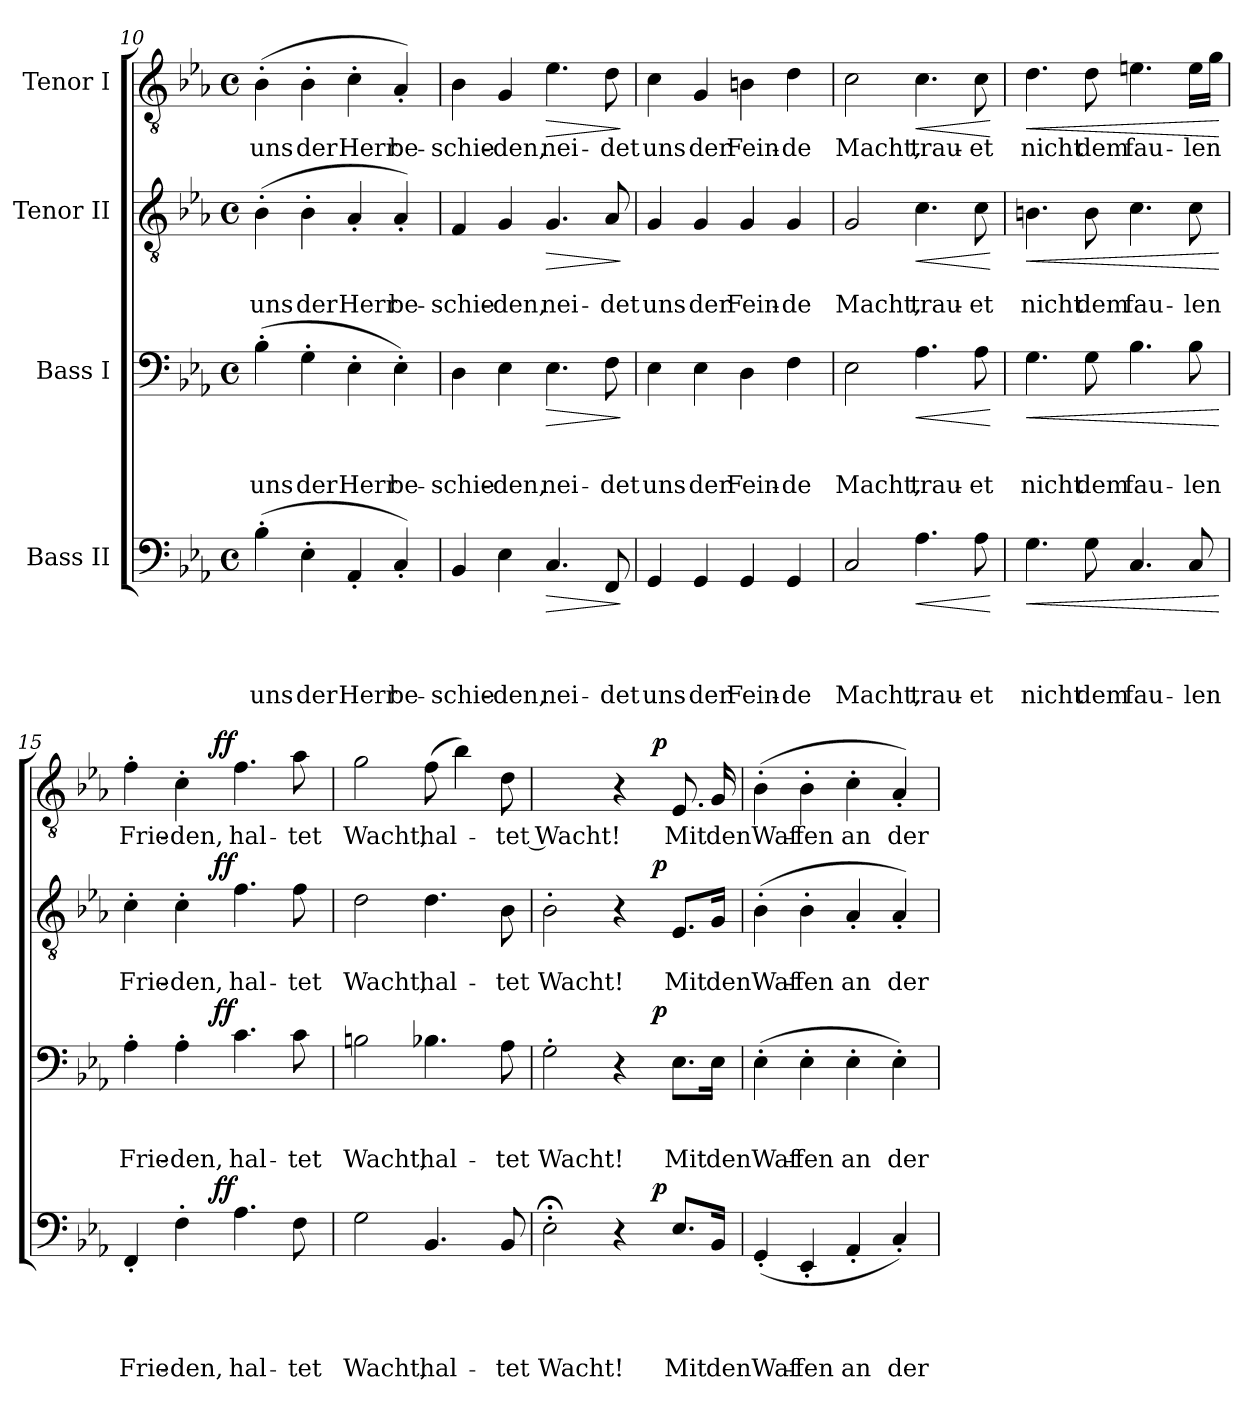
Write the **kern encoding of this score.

**kern	**text	**text	**text	**text	**dynam	**kern	**text	**text	**text	**dynam	**kern	**text	**text	**dynam	**kern	**text	**dynam
*part4	*part4	*part4	*part4	*part4	*part4	*part3	*part3	*part3	*part3	*part3	*part2	*part2	*part2	*part2	*part1	*part1	*part1
*staff4	*staff4	*staff4	*staff4	*staff4	*staff4	*staff3	*staff3	*staff3	*staff3	*staff3	*staff2	*staff2	*staff2	*staff2	*staff1	*staff1	*staff1
*I"Bass II	*	*	*	*	*	*I"Bass I	*	*	*	*	*I"Tenor II	*	*	*	*I"Tenor I	*	*
*clefF4	*	*	*	*	*	*clefF4	*	*	*	*	*clefGv2	*	*	*	*clefGv2	*	*
*k[b-e-a-]	*	*	*	*	*	*k[b-e-a-]	*	*	*	*	*k[b-e-a-]	*	*	*	*k[b-e-a-]	*	*
*E-:	*	*	*	*	*	*E-:	*	*	*	*	*E-:	*	*	*	*E-:	*	*
*M4/4	*	*	*	*	*	*M4/4	*	*	*	*	*M4/4	*	*	*	*M4/4	*	*
*met(c)	*	*	*	*	*	*met(c)	*	*	*	*	*met(c)	*	*	*	*met(c)	*	*
=10	=10	=10	=10	=10	=10	=10	=10	=10	=10	=10	=10	=10	=10	=10	=10	=10	=10
!	!	!	!	!LO:LY:b	!	!	!	!	!LO:LY:b	!	!	!	!LO:LY:b	!	!	!LO:LY:b	!
(>4B-'>\	.	.	.	uns	.	(>4B-'>\	.	.	uns	.	(>4B-'>\	.	uns	.	(>4B-'>\	uns	.
!	!	!	!	!LO:LY:b	!	!	!	!	!LO:LY:b	!	!	!	!LO:LY:b	!	!	!LO:LY:b	!
4E-'>\	.	.	.	der	.	4G'>\	.	.	der	.	4B-'>\	.	der	.	4B-'>\	der	.
!	!	!	!	!LO:LY:b	!	!	!	!	!LO:LY:b	!	!	!	!LO:LY:b	!	!	!LO:LY:b	!
4AA-'</	.	.	.	Herr	.	4E-'>\	.	.	Herr	.	4A-'</	.	Herr	.	4c'>\	Herr	.
!	!	!	!	!LO:LY:b	!	!	!	!	!LO:LY:b	!	!	!	!LO:LY:b	!	!	!LO:LY:b	!
4C'</)	.	.	.	be-	.	4E-'>\)	.	.	be-	.	4A-'</)	.	be-	.	4A-'</)	be-	.
=11	=11	=11	=11	=11	=11	=11	=11	=11	=11	=11	=11	=11	=11	=11	=11	=11	=11
!	!	!	!	!LO:LY:b	!	!	!	!	!LO:LY:b	!	!	!	!LO:LY:b	!	!	!LO:LY:b	!
4BB-/	.	.	.	-schie-	.	4D\	.	.	-schie-	.	4F/	.	-schie-	.	4B-\	-schie-	.
!	!	!	!	!LO:LY:b	!	!	!	!	!LO:LY:b	!	!	!	!LO:LY:b	!	!	!LO:LY:b	!
4E-\	.	.	.	-den,	.	4E-\	.	.	-den,	.	4G/	.	-den,	.	4G/	-den,	.
!	!	!	!	!LO:LY:b	!LO:HP:b	!	!	!	!LO:LY:b	!LO:HP:b	!	!	!LO:LY:b	!LO:HP:b	!	!LO:LY:b	!LO:HP:b
4.C/	.	.	.	nei-	>	4.E-\	.	.	nei-	>	4.G/	.	nei-	>	4.e-\	nei-	>
!	!	!	!	!LO:LY:b	!	!	!	!	!LO:LY:b	!	!	!	!LO:LY:b	!	!	!LO:LY:b	!
8FF/	.	.	.	-det	.	8F\	.	.	-det	.	8A-/	.	-det	.	8d\	-det	.
.	.	.	.	.	]	.	.	.	.	]	.	.	.	]	.	.	]
=12	=12	=12	=12	=12	=12	=12	=12	=12	=12	=12	=12	=12	=12	=12	=12	=12	=12
!	!	!	!	!LO:LY:b	!	!	!	!	!LO:LY:b	!	!	!	!LO:LY:b	!	!	!LO:LY:b	!
4GG/	.	.	.	uns	.	4E-\	.	.	uns	.	4G/	.	uns	.	4c\	uns	.
!	!	!	!	!LO:LY:b	!	!	!	!	!LO:LY:b	!	!	!	!LO:LY:b	!	!	!LO:LY:b	!
4GG/	.	.	.	der	.	4E-\	.	.	der	.	4G/	.	der	.	4G/	der	.
!	!	!	!	!LO:LY:b	!	!	!	!	!LO:LY:b	!	!	!	!LO:LY:b	!	!	!LO:LY:b	!
4GG/	.	.	.	Fein-	.	4D\	.	.	Fein-	.	4G/	.	Fein-	.	4Bn\	Fein-	.
!	!	!	!	!LO:LY:b	!	!	!	!	!LO:LY:b	!	!	!	!LO:LY:b	!	!	!LO:LY:b	!
4GG/	.	.	.	-de	.	4F\	.	.	-de	.	4G/	.	-de	.	4d\	-de	.
=13	=13	=13	=13	=13	=13	=13	=13	=13	=13	=13	=13	=13	=13	=13	=13	=13	=13
!	!	!	!	!LO:LY:b	!	!	!	!	!LO:LY:b	!	!	!	!LO:LY:b	!	!	!LO:LY:b	!
2C/	.	.	.	Macht,	.	2E-\	.	.	Macht,	.	2G/	.	Macht,	.	2c\	Macht,	.
!	!	!	!	!LO:LY:b	!LO:HP:b	!	!	!	!LO:LY:b	!LO:HP:b	!	!	!LO:LY:b	!LO:HP:b	!	!LO:LY:b	!LO:HP:b
4.A-\	.	.	.	trau-	<	4.A-\	.	.	trau-	<	4.c\	.	trau-	<	4.c\	trau-	<
!	!	!	!	!LO:LY:b	!	!	!	!	!LO:LY:b	!	!	!	!LO:LY:b	!	!	!LO:LY:b	!
8A-\	.	.	.	-et	.	8A-\	.	.	-et	.	8c\	.	-et	.	8c\	-et	.
.	.	.	.	.	[	.	.	.	.	[	.	.	.	[	.	.	[
!!LO:PB:g=z
=14	=14	=14	=14	=14	=14	=14	=14	=14	=14	=14	=14	=14	=14	=14	=14	=14	=14
!	!	!	!	!LO:LY:b	!LO:HP:b	!	!	!	!LO:LY:b	!LO:HP:b	!	!	!LO:LY:b	!LO:HP:b	!	!LO:LY:b	!LO:HP:b
4.G\	.	.	.	nicht	<	4.G\	.	.	nicht	<	4.Bn\	.	nicht	<	4.d\	nicht	<
!	!	!	!	!LO:LY:b	!	!	!	!	!LO:LY:b	!	!	!	!LO:LY:b	!	!	!LO:LY:b	!
8G\	.	.	.	dem	.	8G\	.	.	dem	.	8B\	.	dem	.	8d\	dem	.
!	!	!	!	!LO:LY:b	!	!	!	!	!LO:LY:b	!	!	!	!LO:LY:b	!	!	!LO:LY:b	!
4.C/	.	.	.	fau-	.	4.B-\	.	.	fau-	.	4.c\	.	fau-	.	4.en\	fau-	.
!	!	!	!	!LO:LY:b	!	!	!	!	!LO:LY:b	!	!	!	!LO:LY:b	!	!	!LO:LY:b	!
8C/	.	.	.	-len	.	8B-\	.	.	-len	.	8c\	.	-len	.	16e\LL	-len	.
.	.	.	.	.	.	.	.	.	.	.	.	.	.	.	16g\JJ	.	.
.	.	.	.	.	[	.	.	.	.	[	.	.	.	[	.	.	[
=15	=15	=15	=15	=15	=15	=15	=15	=15	=15	=15	=15	=15	=15	=15	=15	=15	=15
!	!	!	!	!LO:LY:b	!	!	!	!	!LO:LY:b	!	!	!	!LO:LY:b	!	!	!LO:LY:b	!
*^	*	*	*	*	*	*^	*	*	*	*	*^	*	*	*	*^	*	*
4FF'</	4..ryy	.	.	.	Frie-	.	4A-'>\	4..ryy	.	.	Frie-	.	4c'>\	4..ryy	.	Frie-	.	4f'>\	4..ryy	Frie-	.
!	!	!	!	!	!LO:LY:b	!	!	!	!	!	!LO:LY:b	!	!	!	!	!LO:LY:b	!	!	!	!LO:LY:b	!
4F'>\	.	.	.	.	-den,	.	4A-'>\	.	.	.	-den,	.	4c'>\	.	.	-den,	.	4c'>\	.	-den,	.
!	!	!	!	!	!	!LO:DY:a	!	!	!	!	!	!LO:DY:a	!	!	!	!	!LO:DY:a	!	!	!	!LO:DY:a
.	2ryy	.	.	.	.	ff	.	2ryy	.	.	.	ff	.	2ryy	.	.	ff	.	2ryy	.	ff
!	!	!	!	!	!LO:LY:b	!	!	!	!	!	!LO:LY:b	!	!	!	!	!LO:LY:b	!	!	!	!LO:LY:b	!
4.A-\	.	.	.	.	hal-	.	4.c\	.	.	.	hal-	.	4.f\	.	.	hal-	.	4.f\	.	hal-	.
!	!	!	!	!	!LO:LY:b	!	!	!	!	!	!LO:LY:b	!	!	!	!	!LO:LY:b	!	!	!	!LO:LY:b	!
8F\	.	.	.	.	-tet	.	8c\	.	.	.	-tet	.	8f\	.	.	-tet	.	8a-\	.	-tet	.
.	16ryy	.	.	.	.	.	.	16ryy	.	.	.	.	.	16ryy	.	.	.	.	16ryy	.	.
=16	=16	=16	=16	=16	=16	=16	=16	=16	=16	=16	=16	=16	=16	=16	=16	=16	=16	=16	=16	=16	=16
!	!	!	!	!	!LO:LY:b	!	!	!	!	!	!LO:LY:b	!	!	!	!	!LO:LY:b	!	!	!	!LO:LY:b	!
*v	*v	*	*	*	*	*	*	*	*	*	*	*	*v	*v	*	*	*	*v	*v	*	*
*	*	*	*	*	*	*v	*v	*	*	*	*	*	*	*	*	*	*	*
2G\	.	.	.	Wacht,	.	2Bn\	.	.	Wacht,	.	2d\	.	Wacht,	.	2g\	Wacht,	.
!	!	!	!	!LO:LY:b	!	!	!	!	!LO:LY:b	!	!	!	!LO:LY:b	!	!	!LO:LY:b	!
4.BB-/	.	.	.	hal-	.	4.B-X\	.	.	hal-	.	4.d\	.	hal-	.	(>8f\	hal-	.
.	.	.	.	.	.	.	.	.	.	.	.	.	.	.	4b-\)	.	.
!	!	!	!	!LO:LY:b	!	!	!	!	!LO:LY:b	!	!	!	!LO:LY:b	!	!	!LO:LY:b	!
8BB-/	.	.	.	-tet	.	8A-\	.	.	-tet	.	8B-\	.	-tet	.	8d\	-tet Wacht!	.
=17	=17	=17	=17	=17	=17	=17	=17	=17	=17	=17	=17	=17	=17	=17	=17	=17	=17
!	!	!	!	!LO:LY:b	!	!	!	!	!LO:LY:b	!	!	!	!LO:LY:b	!	!	!	!
*^	*	*	*	*	*	*^	*	*	*	*	*^	*	*	*	*^	*	*
2E-;<'>\	2ryy	.	.	.	Wacht!	.	2G'>\	2ryy	.	.	Wacht!	.	2B-'>\	2ryy	.	Wacht!	.	2ryy	2ryy	.	.
4r	8.ryy	.	.	.	.	.	4r	8.ryy	.	.	.	.	4r	8.ryy	.	.	.	4r	8.ryy	.	.
!	!	!	!	!	!	!LO:DY:a	!	!	!	!	!	!LO:DY:a	!	!	!	!	!LO:DY:a	!	!	!	!LO:DY:a
.	4ryy	.	.	.	.	p	.	4ryy	.	.	.	p	.	4ryy	.	.	p	.	4ryy	.	p
!	!	!	!	!	!LO:LY:b	!	!	!	!	!	!LO:LY:b	!	!	!	!	!LO:LY:b	!	!	!	!LO:LY:b	!
8.E-/L	.	.	.	.	Mit	.	8.E-\L	.	.	.	Mit	.	8.E-/L	.	.	Mit	.	8.E-/	.	Mit	.
!	!	!	!	!	!LO:LY:b	!	!	!	!	!	!LO:LY:b	!	!	!	!	!LO:LY:b	!	!	!	!LO:LY:b	!
16BB-/Jk	16ryy	.	.	.	denWaf-	.	16E-\Jk	16ryy	.	.	denWaf-	.	16G/Jk	16ryy	.	denWaf-	.	16G/	16ryy	denWaf-	.
*v	*v	*	*	*	*	*	*	*	*	*	*	*	*v	*v	*	*	*	*v	*v	*	*
*	*	*	*	*	*	*v	*v	*	*	*	*	*	*	*	*	*	*	*
=18	=18	=18	=18	=18	=18	=18	=18	=18	=18	=18	=18	=18	=18	=18	=18	=18	=18
(<4GG'</	.	.	.	.	.	(>4E-'>\	.	.	.	.	(>4B-'>\	.	.	.	(>4B-'>\	.	.
!	!	!	!	!LO:LY:b	!	!	!	!	!LO:LY:b	!	!	!	!LO:LY:b	!	!	!LO:LY:b	!
4EE-'</	.	.	.	-fen	.	4E-'>\	.	.	-fen	.	4B-'>\	.	-fen	.	4B-'>\	-fen	.
!	!	!	!	!LO:LY:b	!	!	!	!	!LO:LY:b	!	!	!	!LO:LY:b	!	!	!LO:LY:b	!
4AA-'</	.	.	.	an	.	4E-'>\	.	.	an	.	4A-'</	.	an	.	4c'>\	an	.
!	!	!	!	!LO:LY:b	!	!	!	!	!LO:LY:b	!	!	!	!LO:LY:b	!	!	!LO:LY:b	!
4C'</)	.	.	.	der	.	4E-'>\)	.	.	der	.	4A-'</)	.	der	.	4A-'</)	der	.
=	=	=	=	=	=	=	=	=	=	=	=	=	=	=	=	=	=
*-	*-	*-	*-	*-	*-	*-	*-	*-	*-	*-	*-	*-	*-	*-	*-	*-	*-
